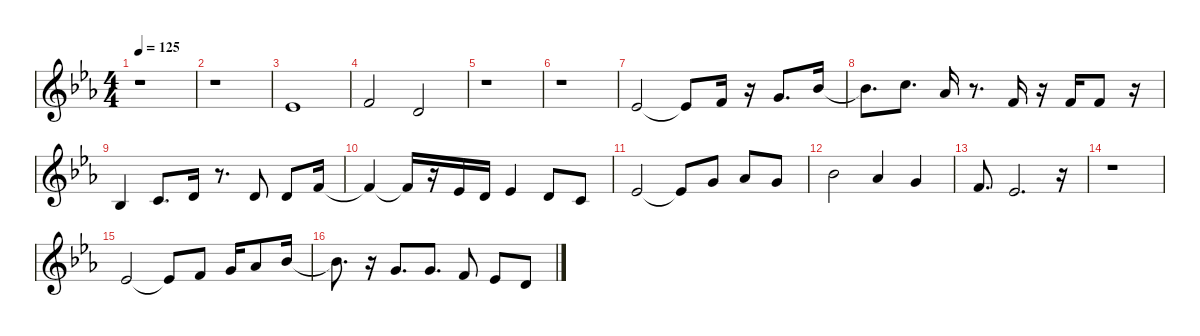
\defaultSystemsLayout 4
\hideDynamics
\bracketExtendMode nobrackets
\singleTrackTrackNamePolicy hidden
\multiTrackTrackNamePolicy hidden
\firstSystemTrackNameMode fullname
\firstSystemTrackNameOrientation horizontal
\otherSystemsTrackNameOrientation horizontal
\track ("Effect 2" "led.synth.") {instrument lead1square}
\staff {score}
\tuning (E4 B3 G3 D3 A2 E2)
\ts (4 4)
\tempo 125
\clef g2
\ks eb
r.1{dy f beam Down} |
r.1{beam Down} |
4.2{acc b}.1{beam Up} |
1.1{acc forcenatural}.2{beam Up} 3.2{acc forcenatural}.2{beam Up} |
r.1{beam Down} |
r.1{beam Down} |
4.2{acc b}.2{beam Up} 4.2{t acc b}.8{beam Up} 6.2{acc forcenatural}.16{beam Up} r.16{beam Up} 3.1{acc forcenatural}.8{d beam Up} 6.1{acc b}.16{beam Up} |
6.1{t acc b}.8{d beam Down} 8.1{acc forcenatural}.8{d beam Down} 9.2{acc b}.16{beam Up} r.8{d beam Up} 10.3{acc forcenatural}.16{beam Up} r.16{beam Up} 10.3{acc forcenatural}.16{beam Up} 10.3{acc forcenatural}.8{beam Up} r.16{beam Up} |
8.4{acc b}.4{beam Up} 10.4{acc forcenatural}.8{d beam Up} 7.3{acc forcenatural}.16{beam Up} r.8{d beam Up} 7.3{acc forcenatural}.8{beam Up} 7.3{acc forcenatural}.8{beam Up} 6.2{acc forcenatural}.16{beam Up} |
6.2{t acc forcenatural}.4{beam Up} 6.2{t acc forcenatural}.16{beam Up} r.16{beam Up} 4.2{acc b}.16{beam Up} 3.2{acc forcenatural}.16{beam Up} 4.2{acc b}.4{beam Up} 3.2{acc forcenatural}.8{beam Up} 1.2{acc forcenatural}.8{beam Up} |
4.2{acc b}.2{beam Up} 4.2{t acc b}.8{beam Up} 3.1{acc forcenatural}.8{beam Up} 4.1{acc b}.8{beam Up} 3.1{acc forcenatural}.8{beam Up} |
6.1{acc b}.2{beam Down} 4.1{acc b}.4{beam Up} 3.1{acc forcenatural}.4{beam Up} |
1.1{acc forcenatural}.8{d beam Up} 4.2{acc b}.2{d beam Up} r.16{beam Up} |
r.1{beam Down} |
4.2{acc b}.2{beam Up} 4.2{t acc b}.8{beam Up} 6.2{acc forcenatural}.8{beam Up} 3.1{acc forcenatural}.16{beam Up} 4.1{acc b}.8{beam Up} 6.1{acc b}.16{beam Up} |
6.1{t acc b}.8{d beam Down} r.16{beam Down} 3.1{acc forcenatural}.8{d beam Up} 3.1{acc forcenatural}.8{d beam Up} 1.1{acc forcenatural}.8{beam Up} 4.2{acc b}.8{beam Up} 3.2{acc forcenatural}.8{beam Up}
